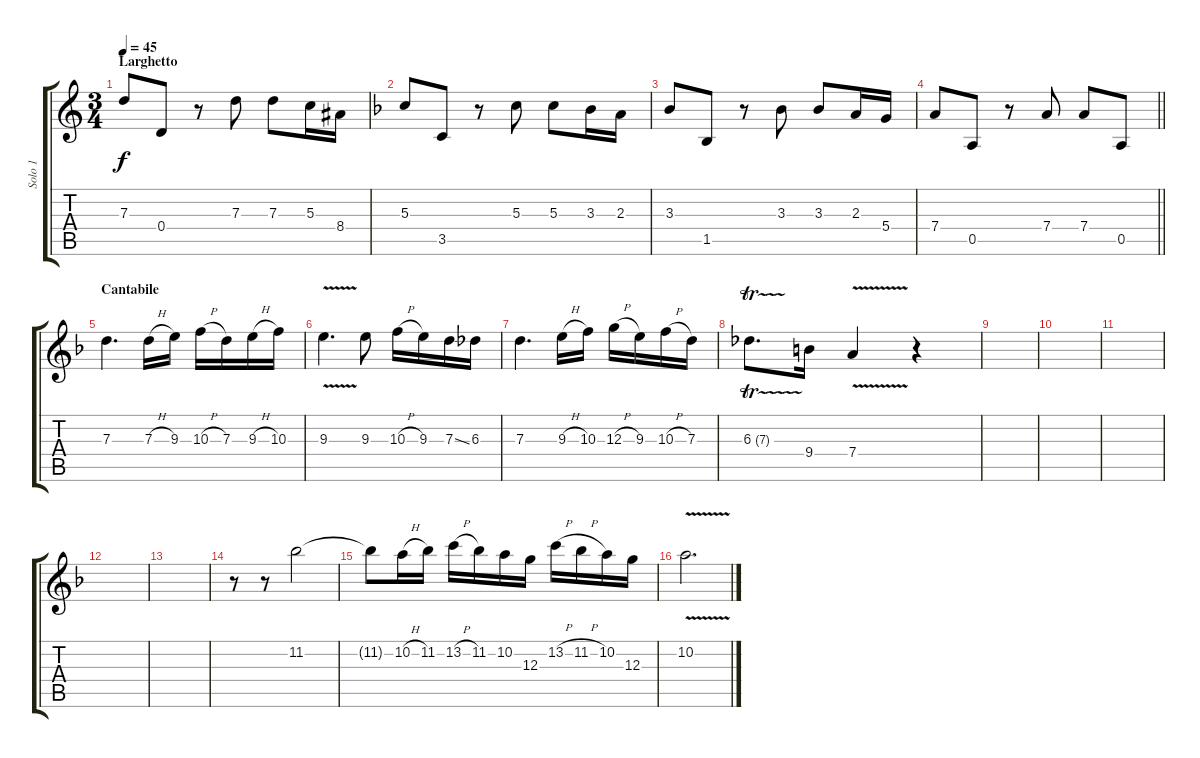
\track ("Solo 1" "Solo 1") {instrument distortionguitar}
\staff {score tabs}
\tuning (E4 B3 G3 D3 A2 E2) {hide}
\ts (3 4)
\section ("" "Larghetto")
\tempo 45
\clef g2
\ks c
7.3.8{dy f instrument distortionguitar} 0.4.8 r.8 7.3.8 7.3.8 5.3.16 8.4.16 |
\ks dminor
5.3.8 3.5.8 r.8 5.3.8 5.3.8 3.3.16 2.3.16 |
3.3.8 1.5.8 r.8 3.3.8 3.3.8 2.3.16 5.4.16 |
\barLineRight lightlight
7.4.8 0.5.8 r.8 7.4.8 7.4.8 0.5.8 |
\section ("" "Cantabile")
7.3.4{d} 7.3{h}.16{volume 14} 9.3.16 10.3{h}.16 7.3.16 9.3{h}.16 10.3.16 |
9.3{v}.4{d} 9.3.8 10.3{h}.16 9.3.16 7.3{ss}.16 6.3.16 |
7.3.4{d} 9.3{h}.16 10.3.16 12.3{h}.16 9.3.16 10.3{h}.16 7.3.16 |
6.3{tr (7 64)}.8{d} 9.4.16 7.4{v}.4 r.4 |
|
|
|
|
|
r.8 r.8 11.2.2{volume 12} |
11.2{t}.8 10.2{h}.16 11.2.16 13.2{h}.16 11.2.16 10.2.16 12.3.16 13.2{h}.16 11.2{h}.16 10.2.16 12.3.16 |
10.2{v}.2{d}
